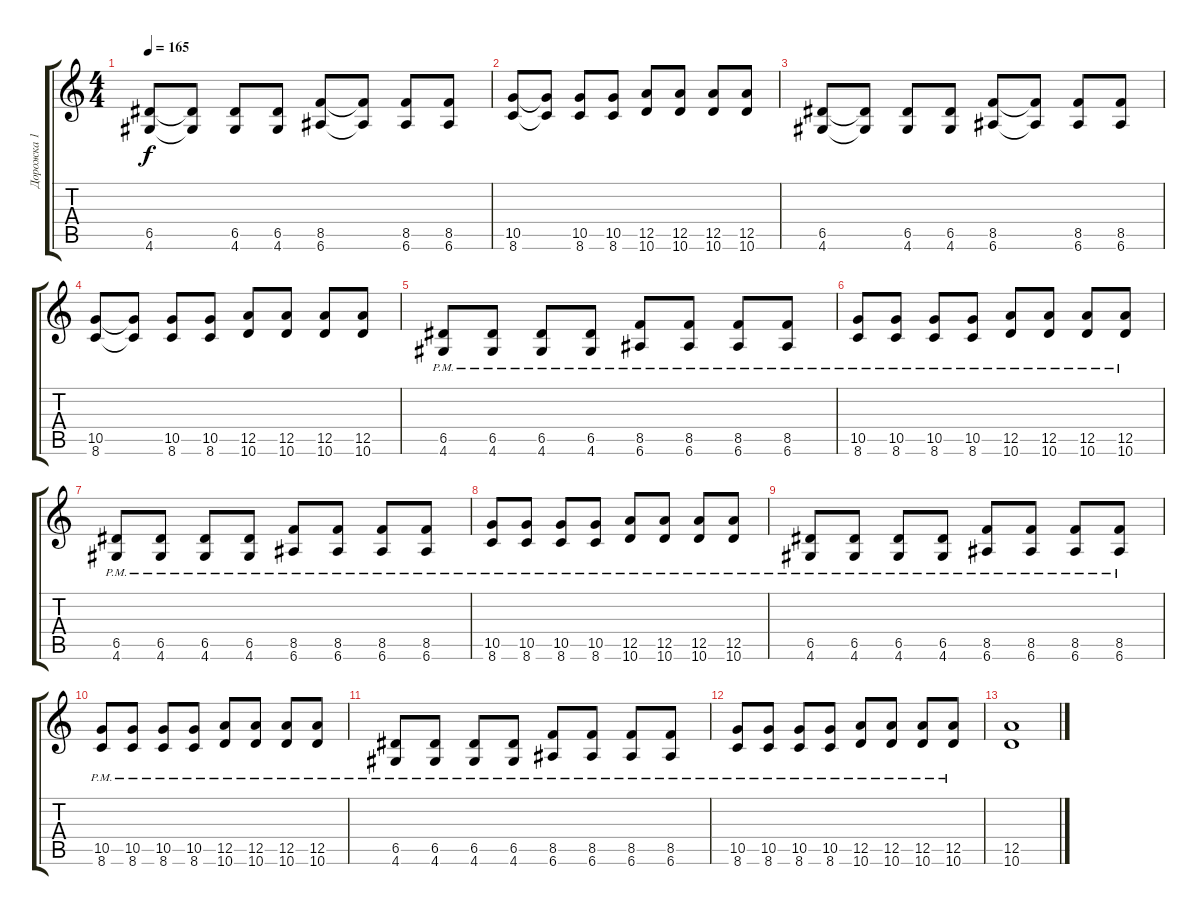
\track ("Дорожка 1" "Дорожка 1") {instrument overdrivenguitar}
\staff {score tabs}
\tuning (E4 B3 G3 D3 A2 E2) {hide}
\ts (4 4)
\tempo 165
\clef g2
\ks c
(6.5 4.6).8{dy f} (6.5{t} 4.6{t}).8 (6.5 4.6).8 (6.5 4.6).8 (8.5 6.6).8 (8.5{t} 6.6{t}).8 (8.5 6.6).8 (8.5 6.6).8 |
(10.5 8.6).8 (10.5{t} 8.6{t}).8 (10.5 8.6).8 (10.5 8.6).8 (12.5 10.6).8 (12.5 10.6).8 (12.5 10.6).8 (12.5 10.6).8 |
(6.5 4.6).8 (6.5{t} 4.6{t}).8 (6.5 4.6).8 (6.5 4.6).8 (8.5 6.6).8 (8.5{t} 6.6{t}).8 (8.5 6.6).8 (8.5 6.6).8 |
(10.5 8.6).8 (10.5{t} 8.6{t}).8 (10.5 8.6).8 (10.5 8.6).8 (12.5 10.6).8 (12.5 10.6).8 (12.5 10.6).8 (12.5 10.6).8 |
(6.5{pm} 4.6{pm}).8 (6.5{pm} 4.6{pm}).8 (6.5{pm} 4.6{pm}).8 (6.5{pm} 4.6{pm}).8 (8.5{pm} 6.6{pm}).8 (8.5{pm} 6.6{pm}).8 (8.5{pm} 6.6{pm}).8 (8.5{pm} 6.6{pm}).8 |
(10.5{pm} 8.6{pm}).8 (10.5{pm} 8.6{pm}).8 (10.5{pm} 8.6{pm}).8 (10.5{pm} 8.6{pm}).8 (12.5{pm} 10.6{pm}).8 (12.5{pm} 10.6{pm}).8 (12.5{pm} 10.6{pm}).8 (12.5{pm} 10.6{pm}).8 |
(6.5{pm} 4.6{pm}).8 (6.5{pm} 4.6{pm}).8 (6.5{pm} 4.6{pm}).8 (6.5{pm} 4.6{pm}).8 (8.5{pm} 6.6{pm}).8 (8.5{pm} 6.6{pm}).8 (8.5{pm} 6.6{pm}).8 (8.5{pm} 6.6{pm}).8 |
(10.5{pm} 8.6{pm}).8 (10.5{pm} 8.6{pm}).8 (10.5{pm} 8.6{pm}).8 (10.5{pm} 8.6{pm}).8 (12.5{pm} 10.6{pm}).8 (12.5{pm} 10.6{pm}).8 (12.5{pm} 10.6{pm}).8 (12.5{pm} 10.6{pm}).8 |
(6.5{pm} 4.6{pm}).8 (6.5{pm} 4.6{pm}).8 (6.5{pm} 4.6{pm}).8 (6.5{pm} 4.6{pm}).8 (8.5{pm} 6.6{pm}).8 (8.5{pm} 6.6{pm}).8 (8.5{pm} 6.6{pm}).8 (8.5{pm} 6.6{pm}).8 |
(10.5{pm} 8.6{pm}).8 (10.5{pm} 8.6{pm}).8 (10.5{pm} 8.6{pm}).8 (10.5{pm} 8.6{pm}).8 (12.5{pm} 10.6{pm}).8 (12.5{pm} 10.6{pm}).8 (12.5{pm} 10.6{pm}).8 (12.5{pm} 10.6{pm}).8 |
(6.5{pm} 4.6{pm}).8 (6.5{pm} 4.6{pm}).8 (6.5{pm} 4.6{pm}).8 (6.5{pm} 4.6{pm}).8 (8.5{pm} 6.6{pm}).8 (8.5{pm} 6.6{pm}).8 (8.5{pm} 6.6{pm}).8 (8.5{pm} 6.6{pm}).8 |
(10.5{pm} 8.6{pm}).8 (10.5{pm} 8.6{pm}).8 (10.5{pm} 8.6{pm}).8 (10.5{pm} 8.6{pm}).8 (12.5{pm} 10.6{pm}).8 (12.5{pm} 10.6{pm}).8 (12.5{pm} 10.6{pm}).8 (12.5{pm} 10.6{pm}).8 |
(12.5 10.6).1
